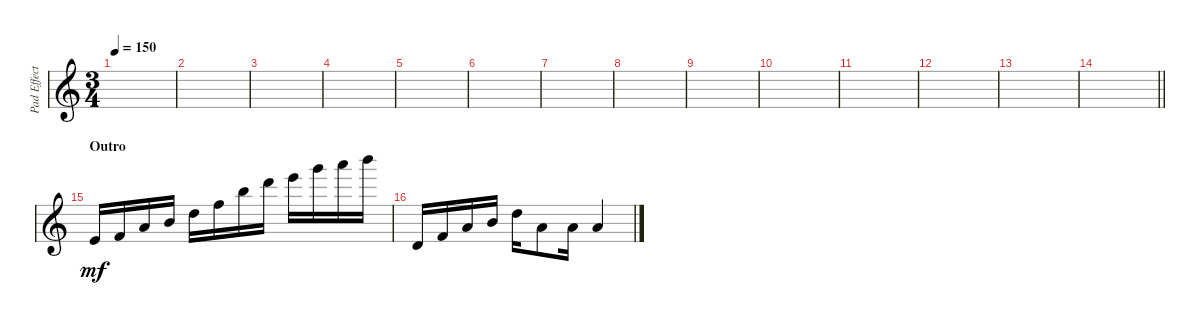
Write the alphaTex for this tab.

\track ("Pad Effects 1" "Pad Effect") {instrument whistle}
\staff {score}
\tuning (E5 B4 G4 D4 A3 E3) {hide}
\ts (3 4)
\tempo 150
\clef g2
\ks c
|
|
|
|
|
|
|
|
|
|
|
|
|
\barLineRight lightlight
|
\section ("" "Outro")
7.5.16{dy mf} 8.5.16 12.5.16 9.4.16 12.4.16 10.3.16 7.1.16 10.1.16 12.1.16 15.1.16 17.1.16 19.1.16 |
10.6.16 8.5.16 12.5.16 9.4.16 12.4.16 12.5.8 12.5.16 12.5.4
